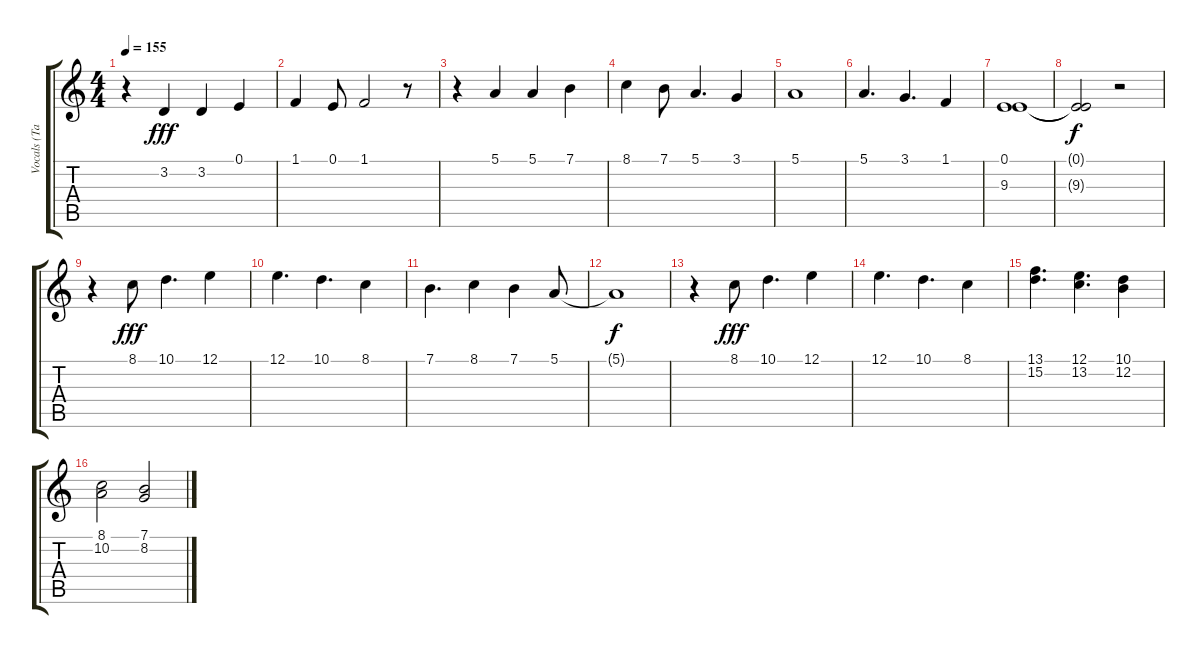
\track ("Vocals (Tarja)" "Vocals (Ta") {instrument lead3calliope}
\staff {score tabs}
\tuning (E4 B3 G3 D3 A2 E2) {hide}
\ts (4 4)
\tempo 155
\clef g2
\ks c
r.4{dy f} 3.2.4{dy fff} 3.2.4 0.1.4 |
1.1.4 0.1.8 1.1.2 r.8 |
r.4 5.1.4 5.1.4 7.1.4 |
8.1.4 7.1.8 5.1.4{d} 3.1.4 |
5.1.1 |
5.1.4{d} 3.1.4{d} 1.1.4 |
(0.1 9.3).1 |
(0.1{t} 9.3{t}).2{dy f} r.2 |
r.4 8.1.8{dy fff} 10.1.4{d} 12.1.4 |
12.1.4{d} 10.1.4{d} 8.1.4 |
7.1.4{d} 8.1.4 7.1.4 5.1.8 |
5.1{t}.1{dy f} |
r.4 8.1.8{dy fff} 10.1.4{d} 12.1.4 |
12.1.4{d} 10.1.4{d} 8.1.4 |
(13.1 15.2).4{d} (12.1 13.2).4{d} (10.1 12.2).4 |
(8.1 10.2).2 (7.1 8.2).2
